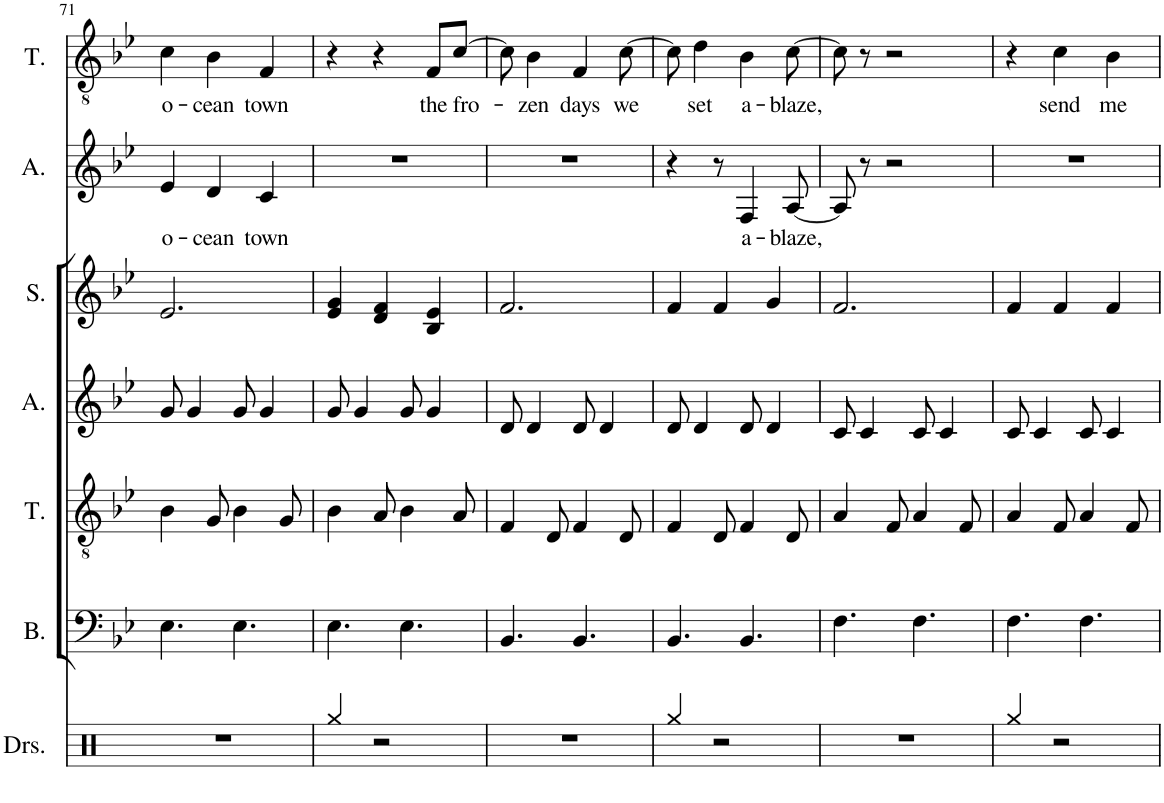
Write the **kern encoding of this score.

**kern	**kern	**kern	**kern	**kern	**kern	**text	**kern	**text
*part7	*part6	*part5	*part4	*part3	*part2	*part2	*part1	*part1
*staff7	*staff6	*staff5	*staff4	*staff3	*staff2	*staff2	*staff1	*staff1
*I"Drumset	*I"Bass	*I"Tenor	*I"Alto	*I"Soprano	*I"Alto	*	*I"Tenor	*
*I'Drs.	*I'B.	*I'T.	*I'A.	*I'S.	*I'A.	*	*I'T.	*
!!LO:PB:g=z
*clefX	*clefF4	*clefGv2	*clefG2	*clefG2	*clefG2	*	*clefGv2	*
*k[]	*k[b-e-]	*k[b-e-]	*k[b-e-]	*k[b-e-]	*k[b-e-]	*	*k[b-e-]	*
*M3/4	*M3/4	*M3/4	*M3/4	*M3/4	*M3/4	*	*M3/4	*
=71	=71	=71	=71	=71	=71	=71	=71	=71
!	!	!	!	!	!	!LO:LY:b	!	!LO:LY:b
2.r	4.E-\	4B-\	8g/	2.e-/	4e-/	o-	4c\	o-
.	.	.	4g/	.	.	.	.	.
!	!	!	!	!	!	!LO:LY:b	!	!LO:LY:b
.	.	8G/	.	.	4d/	-cean	4B-\	-cean
.	4.E-\	4B-\	8g/	.	.	.	.	.
!	!	!	!	!	!	!LO:LY:b	!	!LO:LY:b
.	.	.	4g/	.	4c/	town	4F/	town
.	.	8G/	.	.	.	.	.	.
=72	=72	=72	=72	=72	=72	=72	=72	=72
4Rgg/	4.E-\	4B-\	8g/	4e-/ 4g/	2.r	.	4r	.
.	.	.	4g/	.	.	.	.	.
2r	.	8A/	.	4d/ 4f/	.	.	4r	.
.	4.E-\	4B-\	8g/	.	.	.	.	.
!	!	!	!	!	!	!	!	!LO:LY:b
.	.	.	4g/	4B-/ 4e-/	.	.	8F/L	the
!	!	!	!	!	!	!	!	!LO:LY:b
.	.	8A/	.	.	.	.	[8c/J	fro-
=73	=73	=73	=73	=73	=73	=73	=73	=73
2.r	4.BB-/	4F/	8d/	2.f/	2.r	.	8c\]	.
!	!	!	!	!	!	!	!	!LO:LY:b
.	.	.	4d/	.	.	.	4B-\	-zen
.	.	8D/	.	.	.	.	.	.
!	!	!	!	!	!	!	!	!LO:LY:b
.	4.BB-/	4F/	8d/	.	.	.	4F/	days
.	.	.	4d/	.	.	.	.	.
!	!	!	!	!	!	!	!	!LO:LY:b
.	.	8D/	.	.	.	.	[8c\	we
=74	=74	=74	=74	=74	=74	=74	=74	=74
4Rgg/	4.BB-/	4F/	8d/	4f/	4r	.	8c\]	.
!	!	!	!	!	!	!	!	!LO:LY:b
.	.	.	4d/	.	.	.	4d\	set
2r	.	8D/	.	4f/	8r	.	.	.
!	!	!	!	!	!	!LO:LY:b	!	!LO:LY:b
.	4.BB-/	4F/	8d/	.	4F/	a-	4B-\	a-
.	.	.	4d/	4g/	.	.	.	.
!	!	!	!	!	!	!LO:LY:b	!	!LO:LY:b
.	.	8D/	.	.	[8A/	-blaze,	[8c\	-blaze,
=75	=75	=75	=75	=75	=75	=75	=75	=75
2.r	4.F\	4A/	8c/	2.f/	8A/]	.	8c\]	.
.	.	.	4c/	.	8r	.	8r	.
.	.	8F/	.	.	2r	.	2r	.
.	4.F\	4A/	8c/	.	.	.	.	.
.	.	.	4c/	.	.	.	.	.
.	.	8F/	.	.	.	.	.	.
=76	=76	=76	=76	=76	=76	=76	=76	=76
4Rgg/	4.F\	4A/	8c/	4f/	2.r	.	4r	.
.	.	.	4c/	.	.	.	.	.
!	!	!	!	!	!	!	!	!LO:LY:b
2r	.	8F/	.	4f/	.	.	4c\	send
.	4.F\	4A/	8c/	.	.	.	.	.
!	!	!	!	!	!	!	!	!LO:LY:b
.	.	.	4c/	4f/	.	.	4B-\	me
.	.	8F/	.	.	.	.	.	.
=	=	=	=	=	=	=	=	=
*-	*-	*-	*-	*-	*-	*-	*-	*-
